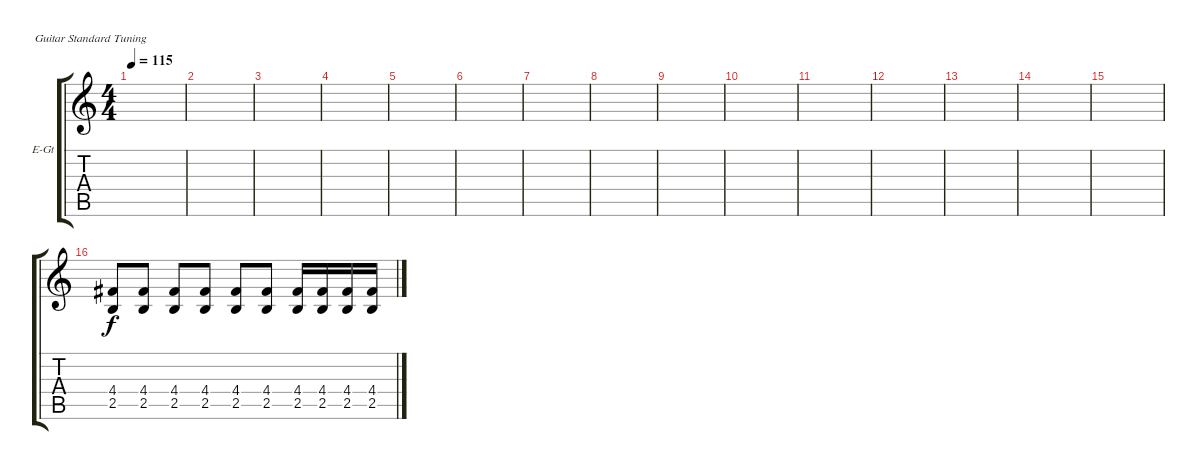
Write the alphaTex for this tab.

\defaultSystemsLayout 4
\bracketExtendMode groupsimilarinstruments
\firstSystemTrackNameOrientation horizontal
\otherSystemsTrackNameOrientation horizontal
\track ("Electric Guitar" "E-Gt") {instrument distortionguitar}
\staff {score tabs}
\tuning (E4 B3 G3 D3 A2 E2)
\ts (4 4)
\tempo 115
\clef g2
\scale
0.487395
\ks c
|
\scale
0.256303 |
\scale
0.256303 |
\scale
0.333333 |
\scale
0.333333 |
\scale
0.333333 |
\scale
0.333333 |
\scale
0.333333 |
\scale
0.333333 |
\scale
0.333333 |
\scale
0.333333 |
\scale
0.333333 |
\scale
0.333333 |
\scale
0.333333 |
\scale
0.333333 |
\scale
0.333333 (2.5 4.4).8 (2.5 4.4).8 (2.5 4.4).8 (2.5 4.4).8 (2.5 4.4).8 (2.5 4.4).8 (2.5 4.4).16 (2.5 4.4).16 (2.5 4.4).16 (2.5 4.4).16
